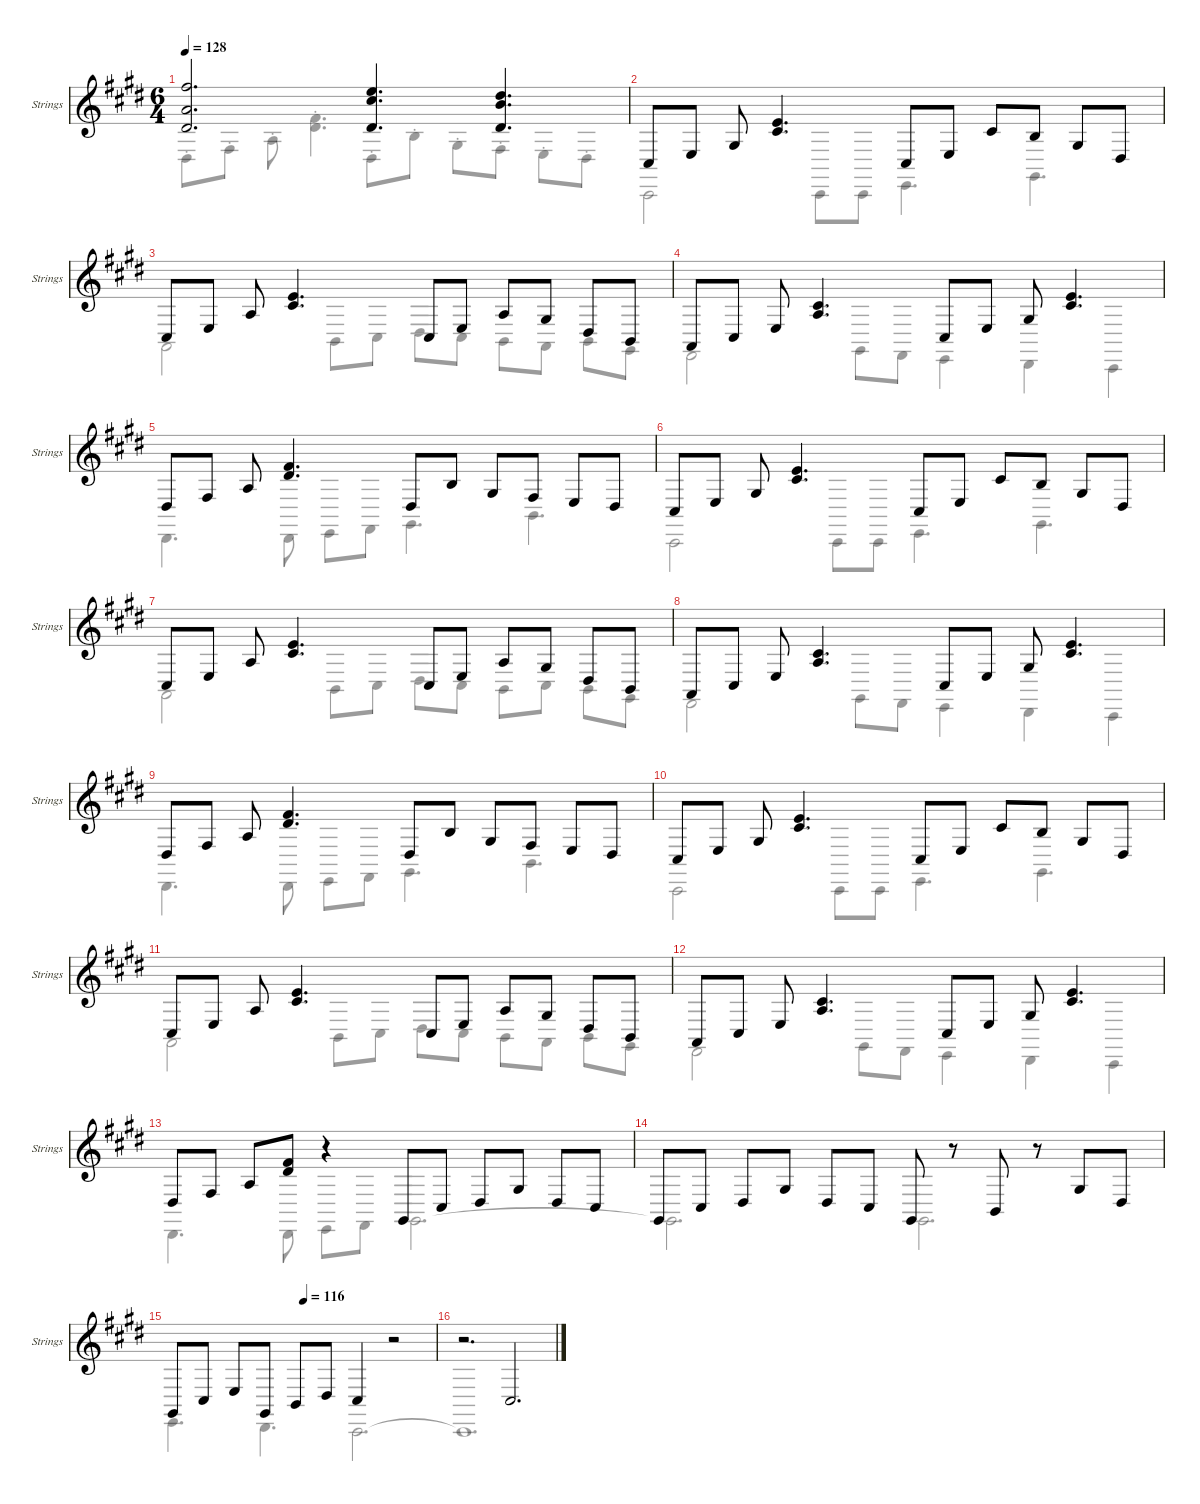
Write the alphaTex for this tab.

\defaultSystemsLayout 4
\hideDynamics
\bracketExtendMode nobrackets
\useSystemSignSeparator
\singleTrackTrackNamePolicy allsystems
\multiTrackTrackNamePolicy allsystems
\firstSystemTrackNameMode fullname
\otherSystemsTrackNameMode fullname
\firstSystemTrackNameOrientation horizontal
\otherSystemsTrackNameOrientation horizontal
\track ("Strings" "vln.") {instrument stringensemble1}
\staff {score}
\tuning (E4 B3 G3 D3 A2 C2)
\voice
\ts (6 4)
\tempo 128
\clef g2
\ks e
(19.2{acc #} 19.4{acc forcenatural} 18.5{acc #}).2{d dy ppp beam Up} (17.2{acc forcenatural} 18.3{acc #} 18.5{acc #}).4{d beam Up} (16.2{acc #} 16.3{acc forcenatural} 18.5{acc #}).4{d beam Up} |
4.5{acc #}.8{dy mp beam Up} 7.5{acc forcenatural}.8{beam Up} 6.4{acc #}.8{beam Up} (0.1{acc forcenatural} 6.3{acc #}).4{d beam Up} 4.5{acc #}.8{beam Up} 2.4{acc forcenatural}.8{beam Up} 6.3{acc #}.8{beam Up} 4.3{acc forcenatural}.8{beam Up} 6.4{acc #}.8{beam Up} 6.5{acc #}.8{beam Up} |
4.5{acc #}.8{beam Up} 2.4{acc forcenatural}.8{beam Up} 2.3{acc forcenatural}.8{beam Up} (0.1{acc forcenatural} 2.2{acc #}).4{d beam Up} 4.5{acc #}.8{beam Up} 2.4{acc forcenatural}.8{beam Up} 2.3{acc forcenatural}.8{beam Up} 1.3{acc #}.8{beam Up} 1.4{acc #}.8{beam Up} 2.5{acc forcenatural}.8{beam Up} |
0.5{acc forcenatural}.8{beam Up} 4.5{acc #}.8{beam Up} 2.4{acc forcenatural}.8{beam Up} (2.2{acc #} 2.3{acc forcenatural}).4{d beam Up} 4.5{acc #}.8{beam Up} 2.4{acc forcenatural}.8{beam Up} 1.3{acc #}.8{beam Up} (0.1{acc forcenatural} 2.2{acc #}).4{d beam Up} |
1.4{acc #}.8{beam Up} 4.4{acc #}.8{beam Up} 2.3{acc forcenatural}.8{beam Up} (2.1{acc #} 4.2{acc #}).4{d beam Up} 1.4{acc #}.8{beam Up} 0.2{acc forcenatural}.8{beam Up} 1.3{acc #}.8{beam Up} 4.4{acc #}.8{beam Up} 2.4{acc forcenatural}.8{beam Up} 1.4{acc #}.8{beam Up} |
4.5{acc #}.8{beam Up} 2.4{acc forcenatural}.8{beam Up} 1.3{acc #}.8{beam Up} (0.1{acc forcenatural} 2.2{acc #}).4{d beam Up} 4.5{acc #}.8{beam Up} 2.4{acc forcenatural}.8{beam Up} 2.2{acc #}.8{beam Up} 0.2{acc forcenatural}.8{beam Up} 1.3{acc #}.8{beam Up} 1.4{acc #}.8{beam Up} |
4.5{acc #}.8{beam Up} 2.4{acc forcenatural}.8{beam Up} 2.3{acc forcenatural}.8{beam Up} (0.1{acc forcenatural} 2.2{acc #}).4{d beam Up} 4.5{acc #}.8{beam Up} 2.4{acc forcenatural}.8{beam Up} 2.3{acc forcenatural}.8{beam Up} 1.3{acc #}.8{beam Up} 1.4{acc #}.8{beam Up} 2.5{acc forcenatural}.8{beam Up} |
0.5{acc forcenatural}.8{beam Up} 4.5{acc #}.8{beam Up} 2.4{acc forcenatural}.8{beam Up} (2.2{acc #} 2.3{acc forcenatural}).4{d beam Up} 4.5{acc #}.8{beam Up} 2.4{acc forcenatural}.8{beam Up} 1.3{acc #}.8{beam Up} (0.1{acc forcenatural} 2.2{acc #}).4{d beam Up} |
1.4{acc #}.8{beam Up} 4.4{acc #}.8{beam Up} 2.3{acc forcenatural}.8{beam Up} (2.1{acc #} 4.2{acc #}).4{d beam Up} 1.4{acc #}.8{beam Up} 0.2{acc forcenatural}.8{beam Up} 1.3{acc #}.8{beam Up} 4.4{acc #}.8{beam Up} 2.4{acc forcenatural}.8{beam Up} 1.4{acc #}.8{beam Up} |
4.5{acc #}.8{beam Up} 2.4{acc forcenatural}.8{beam Up} 1.3{acc #}.8{beam Up} (0.1{acc forcenatural} 2.2{acc #}).4{d beam Up} 4.5{acc #}.8{beam Up} 2.4{acc forcenatural}.8{beam Up} 2.2{acc #}.8{beam Up} 0.2{acc forcenatural}.8{beam Up} 1.3{acc #}.8{beam Up} 1.4{acc #}.8{beam Up} |
4.5{acc #}.8{beam Up} 2.4{acc forcenatural}.8{beam Up} 2.3{acc forcenatural}.8{beam Up} (0.1{acc forcenatural} 2.2{acc #}).4{d beam Up} 4.5{acc #}.8{beam Up} 2.4{acc forcenatural}.8{beam Up} 2.3{acc forcenatural}.8{beam Up} 1.3{acc #}.8{beam Up} 1.4{acc #}.8{beam Up} 2.5{acc forcenatural}.8{beam Up} |
0.5{acc forcenatural}.8{beam Up} 4.5{acc #}.8{beam Up} 2.4{acc forcenatural}.8{beam Up} (2.2{acc #} 2.3{acc forcenatural}).4{d beam Up} 4.5{acc #}.8{beam Up} 2.4{acc forcenatural}.8{beam Up} 1.3{acc #}.8{beam Up} (0.1{acc forcenatural} 2.2{acc #}).4{d beam Up} |
1.4{acc #}.8{beam Up} 4.4{acc #}.8{beam Up} 2.3{acc forcenatural}.8{beam Up} (2.1{acc #} 4.2{acc #}).8{beam Up} r.4{beam Up} 8.6{acc #}.8{beam Up} 4.5{acc #}.8{beam Up} 6.5{acc #}.8{beam Up} 6.4{acc #}.8{beam Up} 6.5{acc #}.8{beam Up} 4.5{acc #}.8{beam Up} |
8.6{acc #}.8{beam Up} 4.5{acc #}.8{beam Up} 6.5{acc #}.8{beam Up} 6.4{acc #}.8{beam Up} 6.5{acc #}.8{beam Up} 4.5{acc #}.8{beam Up} 8.6{acc #}.8{beam Up} r.8{beam Up} 2.5{acc forcenatural}.8{beam Up} r.8{beam Up} 1.3{acc #}.8{beam Up} 1.4{acc #}.8{beam Up} |
\tempo (116 0.5)
8.6{acc #}.8{beam Up} 4.5{acc #}.8{beam Up} 2.4{acc forcenatural}.8{beam Up} 8.6{acc #}.8{beam Up} 2.5{acc forcenatural}.8{beam Up} 1.4{acc #}.8{beam Up} 4.5{acc #}.4{beam Up} r.2{beam Up} |
r.2{d beam Up} 4.5{acc #}.2{d dy mf beam Up}
\voice
\clef g2
\ottava regular
\simile none
\ks e
6.5{st acc #}.8{dy mp beam Down} 4.4{st acc #}.8{beam Down} 2.3{st acc forcenatural}.8{beam Down} (2.1{st acc #} 4.2{st acc #}).4{d beam Down} 1.4{st acc #}.8{beam Down} 0.2{st acc forcenatural}.8{beam Down} 1.3{st acc #}.8{beam Down} 4.4{st acc #}.8{beam Down} 2.4{st acc forcenatural}.8{beam Down} 1.4{st acc #}.8{beam Down} |
1.6{acc #}.2{dy ppp beam Down} 1.6{acc #}.8{beam Down} 1.6{acc #}.8{beam Down} 4.6{acc forcenatural}.4{d beam Down} 8.6{acc #}.4{d beam Down} |
9.6{acc forcenatural}.2{beam Down} 11.6{acc forcenatural}.8{beam Down} 13.6{acc #}.8{beam Down} 15.6{acc #}.8{beam Down} 13.6{acc #}.8{beam Down} 11.6{acc forcenatural}.8{beam Down} 9.6{acc forcenatural}.8{beam Down} 11.6{acc forcenatural}.8{beam Down} 8.6{acc #}.8{beam Down} |
6.6{acc #}.2{beam Down} 8.6{acc #}.8{beam Down} 6.6{acc #}.8{beam Down} 4.6{acc forcenatural}.4{beam Down} 3.6{acc #}.4{beam Down} 1.6{acc #}.4{beam Down} |
3.6{acc #}.4{d beam Down} 3.6{acc #}.8{beam Down} 4.6{acc forcenatural}.8{beam Down} 6.6{acc #}.8{beam Down} 8.6{acc #}.4{d beam Down} 11.6{acc forcenatural}.4{d beam Down} |
1.6{acc #}.2{beam Down} 1.6{acc #}.8{beam Down} 1.6{acc #}.8{beam Down} 4.6{acc forcenatural}.4{d beam Down} 8.6{acc #}.4{d beam Down} |
9.6{acc forcenatural}.2{beam Down} 11.6{acc forcenatural}.8{beam Down} 13.6{acc #}.8{beam Down} 15.6{acc #}.8{beam Down} 13.6{acc #}.8{beam Down} 11.6{acc forcenatural}.8{beam Down} 13.6{acc #}.8{beam Down} 11.6{acc forcenatural}.8{beam Down} 8.6{acc #}.8{beam Down} |
6.6{acc #}.2{beam Down} 8.6{acc #}.8{beam Down} 6.6{acc #}.8{beam Down} 4.6{acc forcenatural}.4{beam Down} 3.6{acc #}.4{beam Down} 1.6{acc #}.4{beam Down} |
3.6{acc #}.4{d beam Down} 3.6{acc #}.8{beam Down} 4.6{acc forcenatural}.8{beam Down} 6.6{acc #}.8{beam Down} 8.6{acc #}.4{d beam Down} 11.6{acc forcenatural}.4{d beam Down} |
1.6{acc #}.2{beam Down} 1.6{acc #}.8{beam Down} 1.6{acc #}.8{beam Down} 4.6{acc forcenatural}.4{d beam Down} 8.6{acc #}.4{d beam Down} |
9.6{acc forcenatural}.2{beam Down} 11.6{acc forcenatural}.8{beam Down} 13.6{acc #}.8{beam Down} 15.6{acc #}.8{beam Down} 13.6{acc #}.8{beam Down} 11.6{acc forcenatural}.8{beam Down} 9.6{acc forcenatural}.8{beam Down} 11.6{acc forcenatural}.8{beam Down} 8.6{acc #}.8{beam Down} |
6.6{acc #}.2{beam Down} 8.6{acc #}.8{beam Down} 6.6{acc #}.8{beam Down} 4.6{acc forcenatural}.4{beam Down} 3.6{acc #}.4{beam Down} 1.6{acc #}.4{beam Down} |
3.6{acc #}.4{d beam Down} 3.6{acc #}.8{beam Down} 4.6{acc forcenatural}.8{beam Down} 6.6{acc #}.8{beam Down} 8.6{acc #}.2{d beam Down} |
8.6{t acc #}.2{d beam Down} 8.6{acc #}.2{d beam Down} |
4.6{acc forcenatural}.4{d beam Down} 3.6{acc #}.4{d beam Down} 1.6{acc #}.2{d beam Down} |
1.6{t acc #}.1{d dy f beam Down}
